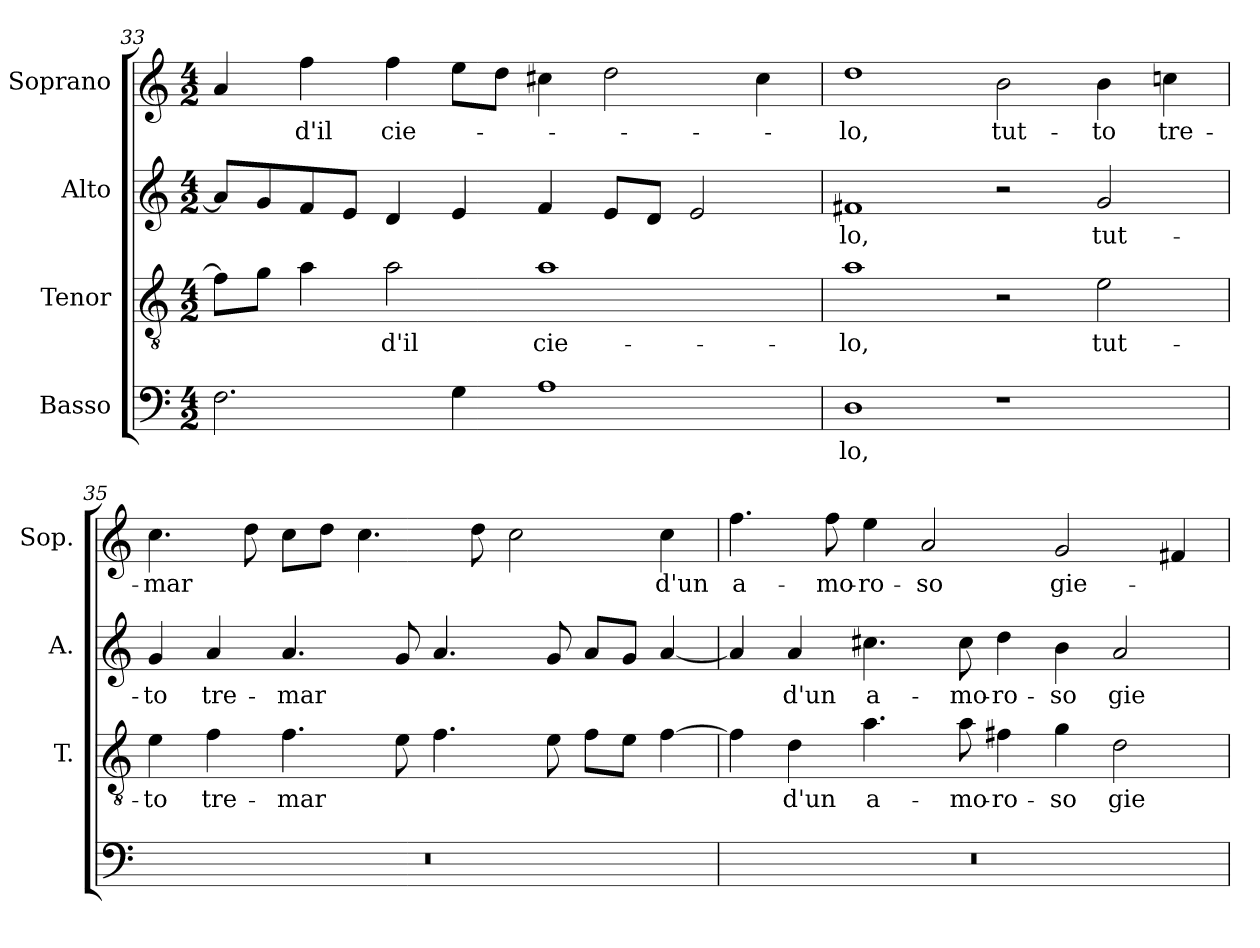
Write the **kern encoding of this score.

**kern	**text	**kern	**text	**kern	**text	**kern	**text
*part4	*part4	*part3	*part3	*part2	*part2	*part1	*part1
*staff4	*staff4	*staff3	*staff3	*staff2	*staff2	*staff1	*staff1
*I"Basso	*	*I"Tenor	*	*I"Alto	*	*I"Soprano	*
*	*	*I'T.	*	*I'A.	*	*I'Sop.	*
*clefF4	*	*clefGv2	*	*clefG2	*	*clefG2	*
*	*	*ITrd7c12	*	*	*	*	*
*k[]	*	*k[]	*	*k[]	*	*k[]	*
*C:	*	*C:	*	*C:	*	*C:	*
*M4/2	*	*M4/2	*	*M4/2	*	*M4/2	*
=33	=33	=33	=33	=33	=33	=33	=33
2.Fi\	.	8Fi\L]	.	8ai/L]	.	4ai/	.
.	.	8Gi\J	.	8gi/	.	.	.
!	!	!	!	!	!	!	!LO:LY:b:color=#000000
.	.	4Ai\	.	8fi/	.	4ffi\	-d'il
.	.	.	.	8ei/J	.	.	.
!	!	!	!LO:LY:b:color=#000000	!	!	!	!
!	!	!	!	!	!	!	!LO:LY:b:color=#000000
.	.	2Ai\	-d'il	4di/	.	4ffi\	cie-
4Gi\	.	.	.	4ei/	.	8eei\L	.
.	.	.	.	.	.	8ddi\J	.
!	!	!	!LO:LY:b:color=#000000	!	!	!	!
1Ai	.	1Ai	cie-	4fi/	.	4cc#Xi\	.
.	.	.	.	8ei/L	.	2ddi\	.
.	.	.	.	8di/J	.	.	.
.	.	.	.	2ei/	.	.	.
.	.	.	.	.	.	4cc#i\	.
!!LO:PB:g=z
=34	=34	=34	=34	=34	=34	=34	=34
!	!LO:LY:b:color=#000000	!	!	!	!	!	!
!	!	!	!LO:LY:b:color=#000000	!	!	!	!
!	!	!	!	!	!LO:LY:b:color=#000000	!	!
!	!	!	!	!	!	!	!LO:LY:b:color=#000000
1Di	-lo,	1Ai	-lo,	1f#Xi	-lo,	1ddi	-lo,
!	!	!	!	!	!	!	!LO:LY:b:color=#000000
1r	.	2r	.	2r	.	2bi\	tut-
!	!	!	!LO:LY:b:color=#000000	!	!	!	!
!	!	!	!	!	!LO:LY:b:color=#000000	!	!
!	!	!	!	!	!	!	!LO:LY:b:color=#000000
.	.	2Ei\	tut-	2gi/	tut-	4bi\	-to
!	!	!	!	!	!	!	!LO:LY:b:color=#000000
.	.	.	.	.	.	4ccni\	tre-
=35	=35	=35	=35	=35	=35	=35	=35
!LO:N:vis=1	!	!	!	!	!	!	!
!	!	!	!LO:LY:b:color=#000000	!	!	!	!
!	!	!	!	!	!LO:LY:b:color=#000000	!	!
!	!	!	!	!	!	!	!LO:LY:b:color=#000000
0r	.	4Ei\	-to	4gi/	-to	4.cci\	-mar
!	!	!	!LO:LY:b:color=#000000	!	!	!	!
!	!	!	!	!	!LO:LY:b:color=#000000	!	!
.	.	4Fi\	tre-	4ai/	tre-	.	.
.	.	.	.	.	.	8ddi\	.
!	!	!	!LO:LY:b:color=#000000	!	!	!	!
!	!	!	!	!	!LO:LY:b:color=#000000	!	!
.	.	4.Fi\	-mar	4.ai/	-mar	8cci\L	.
.	.	.	.	.	.	8ddi\J	.
.	.	.	.	.	.	4.cci\	.
.	.	8Ei\	.	8gi/	.	.	.
.	.	4.Fi\	.	4.ai/	.	.	.
.	.	.	.	.	.	8ddi\	.
.	.	.	.	.	.	2cci\	.
.	.	8Ei\	.	8gi/	.	.	.
.	.	8Fi\L	.	8ai/L	.	.	.
.	.	8Ei\J	.	8gi/J	.	.	.
!	!	!	!	!	!	!	!LO:LY:b:color=#000000
.	.	[>4Fi\	.	[<4ai/	.	4cci\	d'un
=36	=36	=36	=36	=36	=36	=36	=36
!LO:N:vis=1	!	!	!	!	!	!	!
!	!	!	!	!	!	!	!LO:LY:b:color=#000000
0r	.	4Fi\]	.	4ai/]	.	4.ffi\	a-
!	!	!	!LO:LY:b:color=#000000	!	!	!	!
!	!	!	!	!	!LO:LY:b:color=#000000	!	!
.	.	4Di\	d'un	4ai/	d'un	.	.
!	!	!	!	!	!	!	!LO:LY:b:color=#000000
.	.	.	.	.	.	8ffi\	-mo-
!	!	!	!LO:LY:b:color=#000000	!	!	!	!
!	!	!	!	!	!LO:LY:b:color=#000000	!	!
!	!	!	!	!	!	!	!LO:LY:b:color=#000000
.	.	4.Ai\	a-	4.cc#Xi\	a-	4eei\	-ro-
!	!	!	!	!	!	!	!LO:LY:b:color=#000000
.	.	.	.	.	.	2ai/	-so
!	!	!	!LO:LY:b:color=#000000	!	!	!	!
!	!	!	!	!	!LO:LY:b:color=#000000	!	!
.	.	8Ai\	-mo-	8cc#i\	-mo-	.	.
!	!	!	!LO:LY:b:color=#000000	!	!	!	!
!	!	!	!	!	!LO:LY:b:color=#000000	!	!
.	.	4F#Xi\	-ro-	4ddi\	-ro-	.	.
!	!	!	!LO:LY:b:color=#000000	!	!	!	!
!	!	!	!	!	!LO:LY:b:color=#000000	!	!
!	!	!	!	!	!	!	!LO:LY:b:color=#000000
.	.	4Gi\	-so	4bi\	-so	2gi/	gie-
!	!	!	!LO:LY:b:color=#000000	!	!	!	!
!	!	!	!	!	!LO:LY:b:color=#000000	!	!
.	.	2Di\	gie-	2ai/	gie-	.	.
.	.	.	.	.	.	4f#Xi/	.
=	=	=	=	=	=	=	=
*-	*-	*-	*-	*-	*-	*-	*-
